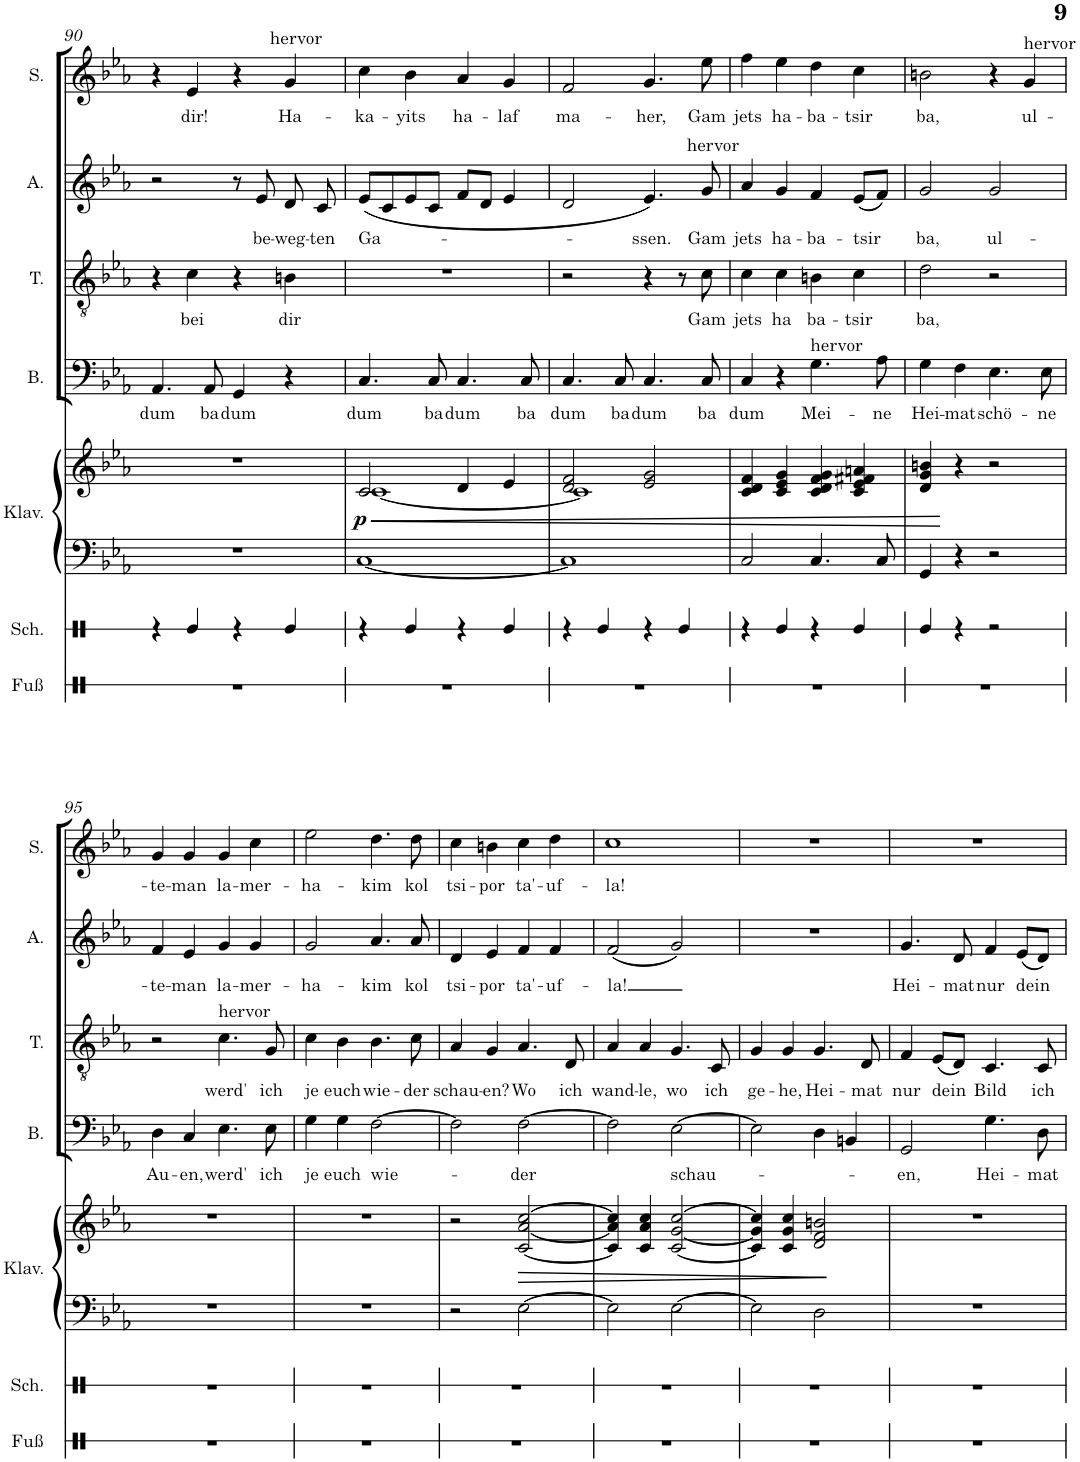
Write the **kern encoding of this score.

**kern	**kern	**kern	**kern	**dynam	**kern	**text	**kern	**text	**kern	**text	**kern	**text
*part7	*part6	*part5	*part5	*part5	*part4	*part4	*part3	*part3	*part2	*part2	*part1	*part1
*staff8	*staff7	*staff6	*staff5	*staff5/6	*staff4	*staff4	*staff3	*staff3	*staff2	*staff2	*staff1	*staff1
*I"Fuß	*I"Schnipsen	*I"Klavier	*	*	*I"Bass	*	*I"Tenor	*	*I"Alto	*	*I"Soprano	*
*I'Fuß	*I'Sch.	*I'Klav.	*	*	*I'B.	*	*I'T.	*	*I'A.	*	*I'S.	*
!!LO:PB:g=z
*clefX	*clefX	*clefF4	*clefG2	*	*clefF4	*	*clefGv2	*	*clefG2	*	*clefG2	*
*k[]	*k[]	*k[b-e-a-]	*k[b-e-a-]	*	*k[b-e-a-]	*	*k[b-e-a-]	*	*k[b-e-a-]	*	*k[b-e-a-]	*
*M4/4	*M4/4	*M4/4	*M4/4	*	*M4/4	*	*M4/4	*	*M4/4	*	*M4/4	*
*met(c)	*met(c)	*met(c)	*met(c)	*	*met(c)	*	*met(c)	*	*met(c)	*	*met(c)	*
=90	=90	=90	=90	=90	=90	=90	=90	=90	=90	=90	=90	=90
!	!	!	!	!	!	!LO:LY:b	!	!	!	!	!	!
1r	4r	1r	1r	.	4.AA-/	dum	4r	.	2r	.	4r	.
!	!	!	!	!	!	!	!	!LO:LY:b	!	!	!	!LO:LY:b
.	4Re/	.	.	.	.	.	4c\	bei	.	.	4e-/	dir!
!	!	!	!	!	!	!LO:LY:b	!	!	!	!	!	!
.	.	.	.	.	8AA-/	ba	.	.	.	.	.	.
!	!	!	!	!	!	!LO:LY:b	!	!	!	!	!	!
.	4r	.	.	.	4GG/	dum	4r	.	8r	.	4r	.
!	!	!	!	!	!	!	!	!	!	!LO:LY:b	!	!
.	.	.	.	.	.	.	.	.	8e-/	be-	.	.
!	!	!	!	!	!	!	!	!	!	!	!LO:TX:a:t=hervor	!
!	!	!	!	!	!	!	!	!LO:LY:b	!	!LO:LY:b	!	!LO:LY:b
.	4Re/	.	.	.	4r	.	4Bn\	dir	8d/	-weg-	4g/	Ha-
!	!	!	!	!	!	!	!	!	!	!LO:LY:b	!	!
.	.	.	.	.	.	.	.	.	8c/	-ten	.	.
=91	=91	=91	=91	=91	=91	=91	=91	=91	=91	=91	=91	=91
!	!	!	!	!LO:HP:b	!	!LO:LY:b	!	!	!	!LO:LY:b	!	!LO:LY:b
*	*	*	*^	*	*	*	*	*	*	*	*	*
!	!	!	!	!	!LO:DY:n=1:b	!	!	!	!	!	!	!	!
1r	4r	[1C	2c/	[1c	< p	4.C/	dum	1r	.	(8e-/L	Ga-	4cc\	-ka-
.	.	.	.	.	.	.	.	.	.	8c/	.	.	.
!	!	!	!	!	!	!	!	!	!	!	!	!	!LO:LY:b
.	4Re/	.	.	.	.	.	.	.	.	8e-/	.	4b-\	-yits
!	!	!	!	!	!	!	!LO:LY:b	!	!	!	!	!	!
.	.	.	.	.	.	8C/	ba	.	.	8c/J	.	.	.
!	!	!	!	!	!	!	!LO:LY:b	!	!	!	!	!	!LO:LY:b
.	4r	.	4d/	.	.	4.C/	dum	.	.	8f/L	.	4a-/	ha-
.	.	.	.	.	.	.	.	.	.	8d/J	.	.	.
!	!	!	!	!	!	!	!	!	!	!	!	!	!LO:LY:b
.	4Re/	.	4e-/	.	.	.	.	.	.	4e-/	.	4g/	-laf
!	!	!	!	!	!	!	!LO:LY:b	!	!	!	!	!	!
.	.	.	.	.	.	8C/	ba	.	.	.	.	.	.
=92	=92	=92	=92	=92	=92	=92	=92	=92	=92	=92	=92	=92	=92
!	!	!	!	!	!	!	!LO:LY:b	!	!	!	!	!	!LO:LY:b
1r	4r	1C]	2d/ 2f/	1c]	.	4.C/	dum	2r	.	2d/	.	2f/	ma-
.	4Re/	.	.	.	.	.	.	.	.	.	.	.	.
!	!	!	!	!	!	!	!LO:LY:b	!	!	!	!	!	!
.	.	.	.	.	.	8C/	ba	.	.	.	.	.	.
!	!	!	!	!	!	!	!LO:LY:b	!	!	!	!LO:LY:b	!	!LO:LY:b
.	4r	.	2e-/ 2g/	.	.	4.C/	dum	4r	.	4.e-/)	-ssen.	4.g/	-her,
.	4Re/	.	.	.	.	.	.	8r	.	.	.	.	.
!	!	!	!	!	!	!	!	!	!	!LO:TX:a:t=hervor	!	!	!
!	!	!	!	!	!	!	!LO:LY:b	!	!LO:LY:b	!	!LO:LY:b	!	!LO:LY:b
.	.	.	.	.	.	8C/	ba	8c\	Gam	8g/	Gam	8ee-\	Gam
*	*	*	*v	*v	*	*	*	*	*	*	*	*	*
=93	=93	=93	=93	=93	=93	=93	=93	=93	=93	=93	=93	=93
!	!	!	!	!	!	!LO:LY:b	!	!LO:LY:b	!	!LO:LY:b	!	!LO:LY:b
1r	4r	2C/	4c/ 4d/ 4f/	.	4C/	dum	4c\	jets	4a-/	jets	4ff\	jets
!	!	!	!	!	!	!	!	!LO:LY:b	!	!LO:LY:b	!	!LO:LY:b
.	4Re/	.	4c/ 4e-/ 4g/	.	4r	.	4c\	ha	4g/	ha-	4ee-\	ha-
!	!	!	!	!	!LO:TX:a:t=hervor	!	!	!	!	!	!	!
!	!	!	!	!	!	!LO:LY:b	!	!LO:LY:b	!	!LO:LY:b	!	!LO:LY:b
.	4r	4.C/	4c/ 4d/ 4f/ 4g/	.	4.G\	Mei-	4Bn\	-ba-	4f/	-ba-	4dd\	-ba-
!	!	!	!	!	!	!	!	!LO:LY:b	!	!LO:LY:b	!	!LO:LY:b
.	4Re/	.	4c/ 4e-/ 4f#X/ 4an/	.	.	.	4c\	-tsir	(8e-/L	-tsir	4cc\	-tsir
!	!	!	!	!	!	!LO:LY:b	!	!	!	!	!	!
.	.	8C/	.	.	8A-\	-ne	.	.	8f/J)	.	.	.
=94	=94	=94	=94	=94	=94	=94	=94	=94	=94	=94	=94	=94
!	!	!	!	!	!	!LO:LY:b	!	!LO:LY:b	!	!LO:LY:b	!	!LO:LY:b
1r	4Re/	4GG/	4d/ 4g/ 4bn/	.	4G\	Hei-	2d\	ba,	2g/	ba,	2bn\	ba,
!	!	!	!	!	!	!LO:LY:b	!	!	!	!	!	!
.	4r	4r	4r	[	4F\	-mat	.	.	.	.	.	.
!	!	!	!	!	!	!LO:LY:b	!	!	!	!LO:LY:b	!	!
.	2r	2r	2r	.	4.E-\	schö-	2r	.	2g/	ul-	4r	.
!	!	!	!	!	!	!	!	!	!	!	!LO:TX:a:t=hervor	!
!	!	!	!	!	!	!	!	!	!	!	!	!LO:LY:b
.	.	.	.	.	.	.	.	.	.	.	4g/	ul-
!	!	!	!	!	!	!LO:LY:b	!	!	!	!	!	!
.	.	.	.	.	8E-\	-ne	.	.	.	.	.	.
!!LO:LB:g=z
=95	=95	=95	=95	=95	=95	=95	=95	=95	=95	=95	=95	=95
!	!	!	!	!	!	!LO:LY:b	!	!	!	!LO:LY:b	!	!LO:LY:b
1r	1r	1r	1r	.	4D\	Au-	2r	.	4f/	-te-	4g/	-te-
!	!	!	!	!	!	!LO:LY:b	!	!	!	!LO:LY:b	!	!LO:LY:b
.	.	.	.	.	4C/	-en,	.	.	4e-/	-man	4g/	-man
!	!	!	!	!	!	!	!LO:TX:a:t=hervor	!	!	!	!	!
!	!	!	!	!	!	!LO:LY:b	!	!LO:LY:b	!	!LO:LY:b	!	!LO:LY:b
.	.	.	.	.	4.E-\	werd'	4.c\	werd'	4g/	la-	4g/	la-
!	!	!	!	!	!	!	!	!	!	!LO:LY:b	!	!LO:LY:b
.	.	.	.	.	.	.	.	.	4g/	-mer-	4cc\	-mer-
!	!	!	!	!	!	!LO:LY:b	!	!LO:LY:b	!	!	!	!
.	.	.	.	.	8E-\	ich	8G/	ich	.	.	.	.
=96	=96	=96	=96	=96	=96	=96	=96	=96	=96	=96	=96	=96
!	!	!	!	!	!	!LO:LY:b	!	!LO:LY:b	!	!LO:LY:b	!	!LO:LY:b
1r	1r	1r	1r	.	4G\	je	4c\	je	2g/	-ha-	2ee-\	-ha-
!	!	!	!	!	!	!LO:LY:b	!	!LO:LY:b	!	!	!	!
.	.	.	.	.	4G\	euch	4B-\	euch	.	.	.	.
!	!	!	!	!	!	!LO:LY:b	!	!LO:LY:b	!	!LO:LY:b	!	!LO:LY:b
.	.	.	.	.	[2F\	wie-	4.B-\	wie-	4.a-/	-kim	4.dd\	-kim
!	!	!	!	!	!	!	!	!LO:LY:b	!	!LO:LY:b	!	!LO:LY:b
.	.	.	.	.	.	.	8c\	-der	8a-/	kol	8dd\	kol
=97	=97	=97	=97	=97	=97	=97	=97	=97	=97	=97	=97	=97
!	!	!	!	!	!	!	!	!LO:LY:b	!	!LO:LY:b	!	!LO:LY:b
1r	1r	2r	2r	.	2F\]	.	4A-/	schau-	4d/	tsi-	4cc\	tsi-
!	!	!	!	!	!	!	!	!LO:LY:b	!	!LO:LY:b	!	!LO:LY:b
.	.	.	.	.	.	.	4G/	-en?	4e-/	-por	4bn\	-por
!	!	!	!	!LO:HP:b	!	!LO:LY:b	!	!LO:LY:b	!	!LO:LY:b	!	!LO:LY:b
.	.	[2E-\	[2c/ [2a-/ [2cc/	>	[2F\	-der	4.A-/	Wo	4f/	ta'-	4cc\	ta'-
!	!	!	!	!	!	!	!	!	!	!LO:LY:b	!	!LO:LY:b
.	.	.	.	.	.	.	.	.	4f/	-uf-	4dd\	-uf-
!	!	!	!	!	!	!	!	!LO:LY:b	!	!	!	!
.	.	.	.	.	.	.	8D/	ich	.	.	.	.
=98	=98	=98	=98	=98	=98	=98	=98	=98	=98	=98	=98	=98
!	!	!	!	!	!	!	!	!LO:LY:b	!	!LO:LY:b	!	!LO:LY:b
1r	1r	2E-\]	4c/] 4a-/] 4cc/]	.	2F\]	.	4A-/	wand-	(2f/	-la!	1cc	-la!
!	!	!	!	!	!	!	!	!LO:LY:b	!	!	!	!
.	.	.	4c/ 4a-/ 4cc/	.	.	.	4A-/	-le,	.	.	.	.
!	!	!	!	!	!	!LO:LY:b	!	!LO:LY:b	!	!	!	!
.	.	[2E-\	[2c/ [2g/ [2cc/	.	[2E-\	schau-	4.G/	wo	2g/)	.	.	.
!	!	!	!	!	!	!	!	!LO:LY:b	!	!	!	!
.	.	.	.	.	.	.	8C/	ich	.	.	.	.
=99	=99	=99	=99	=99	=99	=99	=99	=99	=99	=99	=99	=99
!	!	!	!	!	!	!	!	!LO:LY:b	!	!	!	!
1r	1r	2E-\]	4c/] 4g/] 4cc/]	.	2E-\]	.	4G/	ge-	1r	.	1r	.
!	!	!	!	!	!	!	!	!LO:LY:b	!	!	!	!
.	.	.	4c/ 4g/ 4cc/	.	.	.	4G/	-he,	.	.	.	.
!	!	!	!	!	!	!	!	!LO:LY:b	!	!	!	!
.	.	2D\	2d/ 2f/ 2bn/	.	4D\	.	4.G/	Hei-	.	.	.	.
.	.	.	.	.	4BBn/	.	.	.	.	.	.	.
!	!	!	!	!	!	!	!	!LO:LY:b	!	!	!	!
.	.	.	.	.	.	.	8D/	-mat	.	.	.	.
.	.	.	.	]	.	.	.	.	.	.	.	.
=100	=100	=100	=100	=100	=100	=100	=100	=100	=100	=100	=100	=100
!	!	!	!	!	!	!LO:LY:b	!	!LO:LY:b	!	!LO:LY:b	!	!
1r	1r	1r	1r	.	2GG/	-en,	4F/	nur	4.g/	Hei-	1r	.
!	!	!	!	!	!	!	!	!LO:LY:b	!	!	!	!
.	.	.	.	.	.	.	(8E-/L	dein	.	.	.	.
!	!	!	!	!	!	!	!	!	!	!LO:LY:b	!	!
.	.	.	.	.	.	.	8D/J)	.	8d/	-mat	.	.
!	!	!	!	!	!	!LO:LY:b	!	!LO:LY:b	!	!LO:LY:b	!	!
.	.	.	.	.	4.G\	Hei-	4.C/	Bild	4f/	nur	.	.
!	!	!	!	!	!	!	!	!	!	!LO:LY:b	!	!
.	.	.	.	.	.	.	.	.	(8e-/L	dein	.	.
!	!	!	!	!	!	!LO:LY:b	!	!LO:LY:b	!	!	!	!
.	.	.	.	.	8D\	-mat	8C/	ich	8d/J)	.	.	.
=	=	=	=	=	=	=	=	=	=	=	=	=
*-	*-	*-	*-	*-	*-	*-	*-	*-	*-	*-	*-	*-
